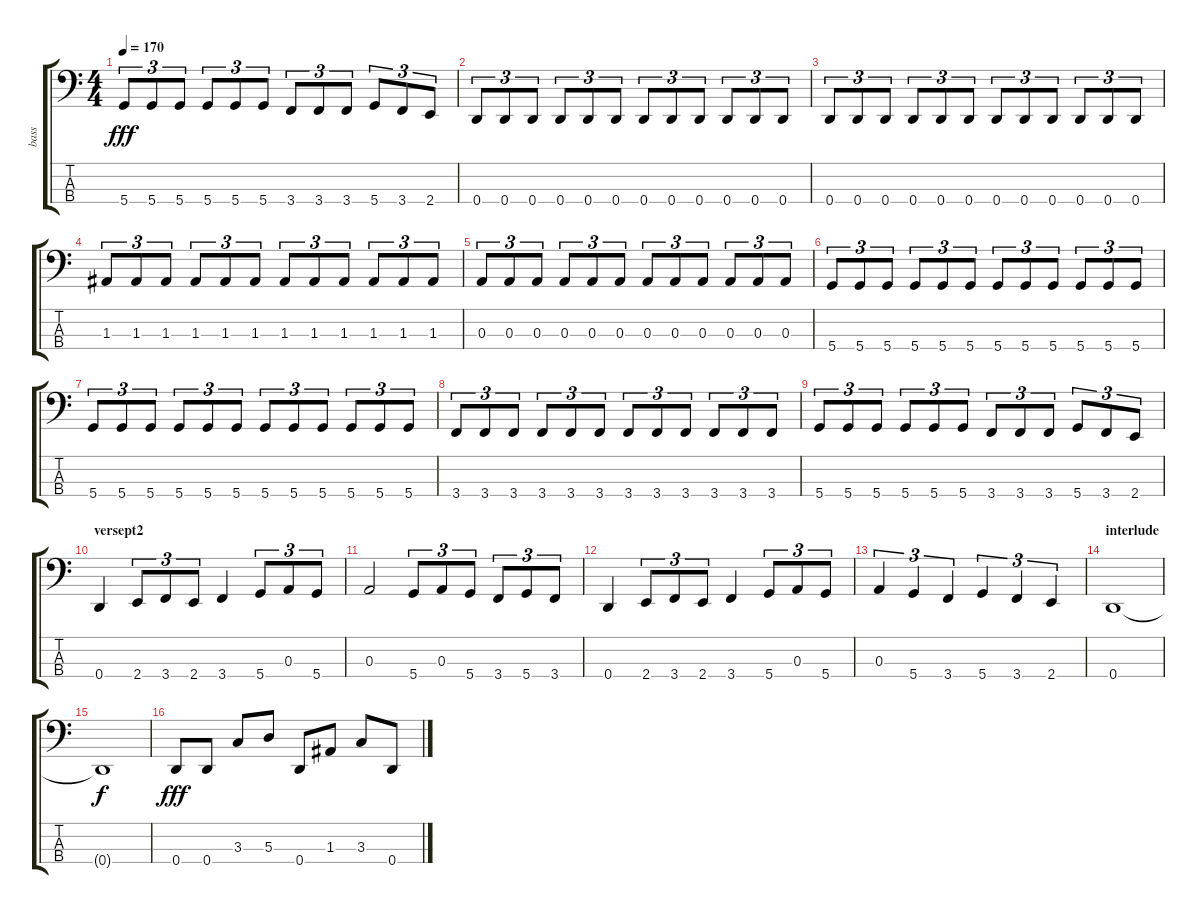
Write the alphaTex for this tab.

\track ("bass" "bass") {instrument electricbassfinger}
\staff {score tabs}
\tuning (G2 D2 A1 D1) {hide}
\ts (4 4)
\tempo 170
\clef f4
\ks c
5.4.8{tu (3 2) dy fff} 5.4.8{tu (3 2)} 5.4.8{tu (3 2)} 5.4.8{tu (3 2)} 5.4.8{tu (3 2)} 5.4.8{tu (3 2)} 3.4.8{tu (3 2)} 3.4.8{tu (3 2)} 3.4.8{tu (3 2)} 5.4.8{tu (3 2)} 3.4.8{tu (3 2)} 2.4.8{tu (3 2)} |
0.4.8{tu (3 2)} 0.4.8{tu (3 2)} 0.4.8{tu (3 2)} 0.4.8{tu (3 2)} 0.4.8{tu (3 2)} 0.4.8{tu (3 2)} 0.4.8{tu (3 2)} 0.4.8{tu (3 2)} 0.4.8{tu (3 2)} 0.4.8{tu (3 2)} 0.4.8{tu (3 2)} 0.4.8{tu (3 2)} |
0.4.8{tu (3 2)} 0.4.8{tu (3 2)} 0.4.8{tu (3 2)} 0.4.8{tu (3 2)} 0.4.8{tu (3 2)} 0.4.8{tu (3 2)} 0.4.8{tu (3 2)} 0.4.8{tu (3 2)} 0.4.8{tu (3 2)} 0.4.8{tu (3 2)} 0.4.8{tu (3 2)} 0.4.8{tu (3 2)} |
1.3.8{tu (3 2)} 1.3.8{tu (3 2)} 1.3.8{tu (3 2)} 1.3.8{tu (3 2)} 1.3.8{tu (3 2)} 1.3.8{tu (3 2)} 1.3.8{tu (3 2)} 1.3.8{tu (3 2)} 1.3.8{tu (3 2)} 1.3.8{tu (3 2)} 1.3.8{tu (3 2)} 1.3.8{tu (3 2)} |
0.3.8{tu (3 2)} 0.3.8{tu (3 2)} 0.3.8{tu (3 2)} 0.3.8{tu (3 2)} 0.3.8{tu (3 2)} 0.3.8{tu (3 2)} 0.3.8{tu (3 2)} 0.3.8{tu (3 2)} 0.3.8{tu (3 2)} 0.3.8{tu (3 2)} 0.3.8{tu (3 2)} 0.3.8{tu (3 2)} |
5.4.8{tu (3 2)} 5.4.8{tu (3 2)} 5.4.8{tu (3 2)} 5.4.8{tu (3 2)} 5.4.8{tu (3 2)} 5.4.8{tu (3 2)} 5.4.8{tu (3 2)} 5.4.8{tu (3 2)} 5.4.8{tu (3 2)} 5.4.8{tu (3 2)} 5.4.8{tu (3 2)} 5.4.8{tu (3 2)} |
5.4.8{tu (3 2)} 5.4.8{tu (3 2)} 5.4.8{tu (3 2)} 5.4.8{tu (3 2)} 5.4.8{tu (3 2)} 5.4.8{tu (3 2)} 5.4.8{tu (3 2)} 5.4.8{tu (3 2)} 5.4.8{tu (3 2)} 5.4.8{tu (3 2)} 5.4.8{tu (3 2)} 5.4.8{tu (3 2)} |
3.4.8{tu (3 2)} 3.4.8{tu (3 2)} 3.4.8{tu (3 2)} 3.4.8{tu (3 2)} 3.4.8{tu (3 2)} 3.4.8{tu (3 2)} 3.4.8{tu (3 2)} 3.4.8{tu (3 2)} 3.4.8{tu (3 2)} 3.4.8{tu (3 2)} 3.4.8{tu (3 2)} 3.4.8{tu (3 2)} |
5.4.8{tu (3 2)} 5.4.8{tu (3 2)} 5.4.8{tu (3 2)} 5.4.8{tu (3 2)} 5.4.8{tu (3 2)} 5.4.8{tu (3 2)} 3.4.8{tu (3 2)} 3.4.8{tu (3 2)} 3.4.8{tu (3 2)} 5.4.8{tu (3 2)} 3.4.8{tu (3 2)} 2.4.8{tu (3 2)} |
\section ("" "versept2")
0.4.4 2.4.8{tu (3 2)} 3.4.8{tu (3 2)} 2.4.8{tu (3 2)} 3.4.4 5.4.8{tu (3 2)} 0.3.8{tu (3 2)} 5.4.8{tu (3 2)} |
0.3.2 5.4.8{tu (3 2)} 0.3.8{tu (3 2)} 5.4.8{tu (3 2)} 3.4.8{tu (3 2)} 5.4.8{tu (3 2)} 3.4.8{tu (3 2)} |
0.4.4 2.4.8{tu (3 2)} 3.4.8{tu (3 2)} 2.4.8{tu (3 2)} 3.4.4 5.4.8{tu (3 2)} 0.3.8{tu (3 2)} 5.4.8{tu (3 2)} |
0.3.4{tu (3 2)} 5.4.4{tu (3 2)} 3.4.4{tu (3 2)} 5.4.4{tu (3 2)} 3.4.4{tu (3 2)} 2.4.4{tu (3 2)} |
\section ("" "interlude")
0.4.1 |
0.4{t}.1{dy f} |
0.4.8{dy fff} 0.4.8 3.3.8 5.3.8 0.4.8 1.3.8 3.3.8 0.4.8
